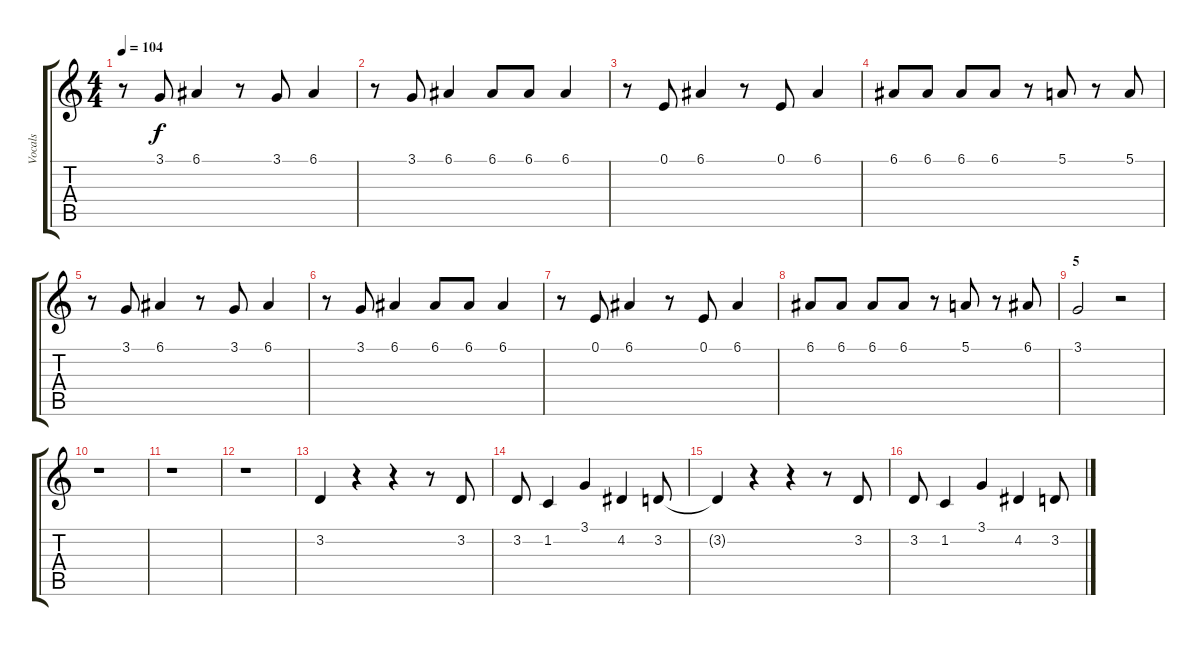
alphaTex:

\track ("Vocals" "Vocals") {instrument synthvoice}
\staff {score tabs}
\tuning (E4 B3 G3 D3 A2 E2) {hide}
\ts (4 4)
\tempo 104
\clef g2
\ks c
r.8{dy f volume 16} 3.1.8 6.1.4 r.8 3.1.8 6.1.4 |
r.8 3.1.8 6.1.4 6.1.8 6.1.8 6.1.4 |
r.8 0.1.8 6.1.4 r.8 0.1.8 6.1.4 |
6.1.8 6.1.8 6.1.8 6.1.8 r.8 5.1.8 r.8 5.1.8 |
r.8{volume 16} 3.1.8 6.1.4 r.8 3.1.8 6.1.4 |
r.8 3.1.8 6.1.4 6.1.8 6.1.8 6.1.4 |
r.8 0.1.8 6.1.4 r.8 0.1.8 6.1.4 |
6.1.8 6.1.8 6.1.8 6.1.8 r.8 5.1.8 r.8 6.1.8 |
\section ("" "5")
3.1.2 r.2 |
r.1 |
r.1 |
r.1 |
3.2.4 r.4 r.4 r.8 3.2.8 |
3.2.8 1.2.4 3.1.4 4.2.4 3.2.8 |
3.2{t}.4 r.4 r.4 r.8 3.2.8 |
3.2.8 1.2.4 3.1.4 4.2.4 3.2.8
